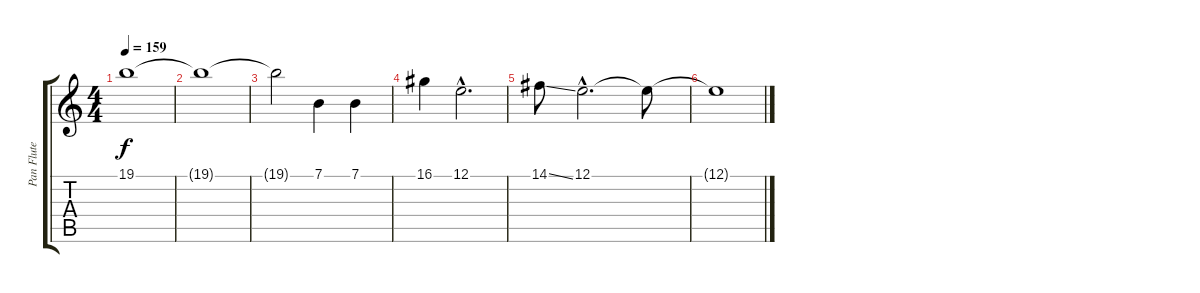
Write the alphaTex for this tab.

\track ("Pan Flute" "Pan Flute") {instrument panflute}
\staff {score tabs}
\tuning (E4 B3 G3 D3 A2 E2) {hide}
\ts (4 4)
\tempo 159
\clef g2
\ks c
19.1{t}.1{dy f} |
19.1{t}.1 |
19.1{t}.2 7.1.4 7.1.4 |
16.1.4 12.1{hac}.2{d} |
14.1{ss}.8 12.1{hac}.2{d} 12.1{t}.8 |
12.1{t}.1
